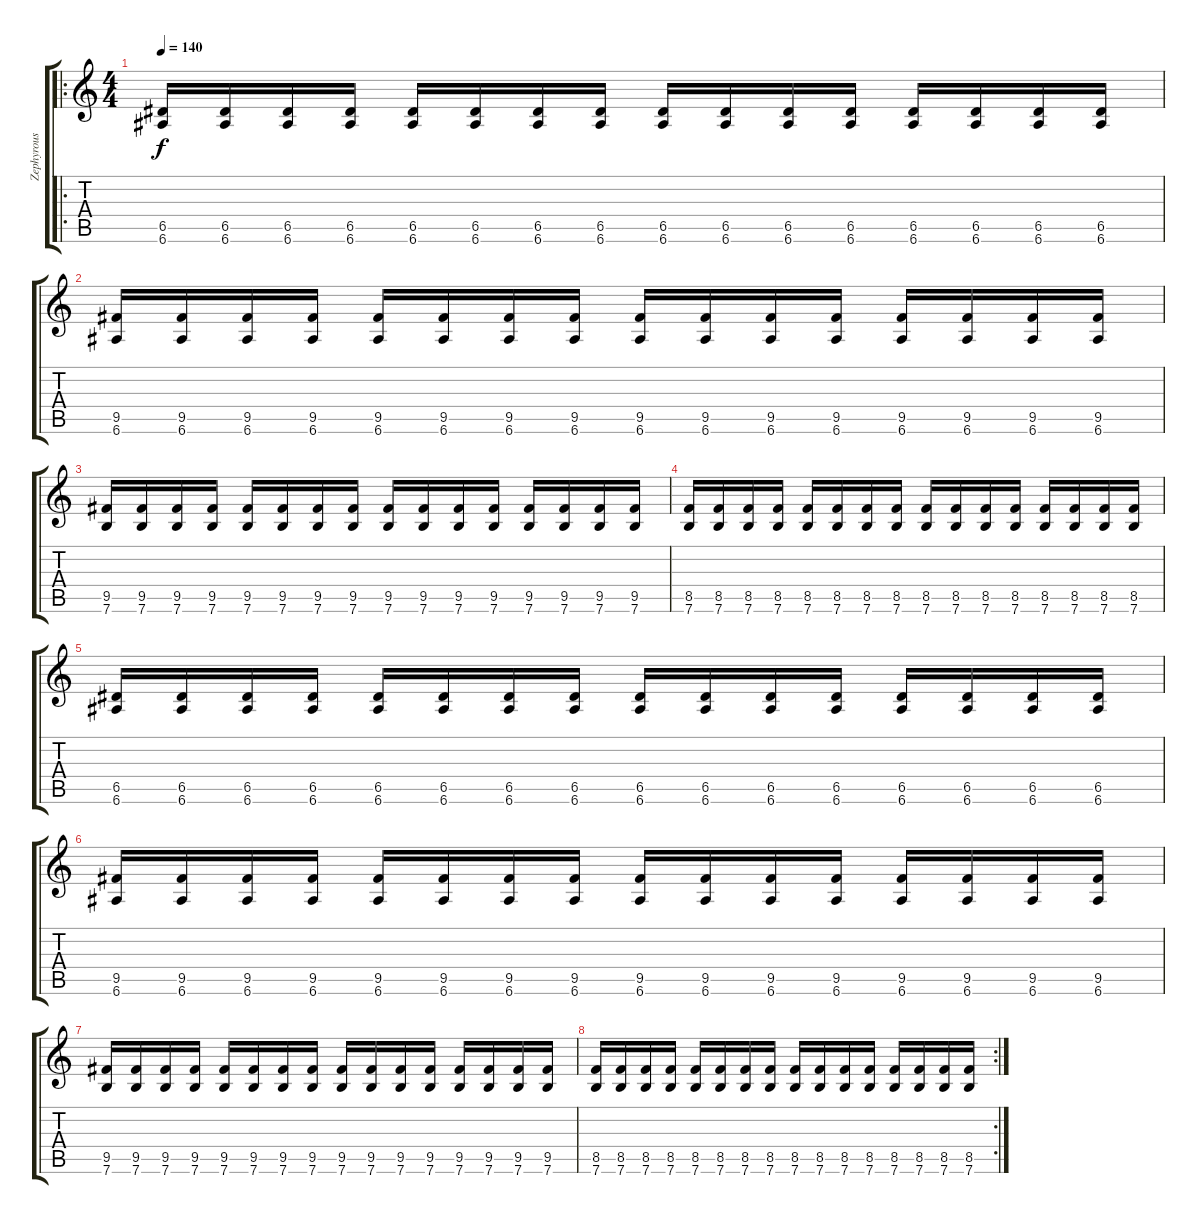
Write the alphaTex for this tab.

\track ("Zephyrous" "Zephyrous") {instrument overdrivenguitar}
\staff {score tabs}
\tuning (E4 B3 G3 D3 A2 E2) {hide}
\ro
\ts (4 4)
\tempo 140
\clef g2
\ks c
(6.5 6.6).16{dy f} (6.5 6.6).16 (6.5 6.6).16 (6.5 6.6).16 (6.5 6.6).16 (6.5 6.6).16 (6.5 6.6).16 (6.5 6.6).16 (6.5 6.6).16 (6.5 6.6).16 (6.5 6.6).16 (6.5 6.6).16 (6.5 6.6).16 (6.5 6.6).16 (6.5 6.6).16 (6.5 6.6).16 |
(9.5 6.6).16 (9.5 6.6).16 (9.5 6.6).16 (9.5 6.6).16 (9.5 6.6).16 (9.5 6.6).16 (9.5 6.6).16 (9.5 6.6).16 (9.5 6.6).16 (9.5 6.6).16 (9.5 6.6).16 (9.5 6.6).16 (9.5 6.6).16 (9.5 6.6).16 (9.5 6.6).16 (9.5 6.6).16 |
(9.5 7.6).16 (9.5 7.6).16 (9.5 7.6).16 (9.5 7.6).16 (9.5 7.6).16 (9.5 7.6).16 (9.5 7.6).16 (9.5 7.6).16 (9.5 7.6).16 (9.5 7.6).16 (9.5 7.6).16 (9.5 7.6).16 (9.5 7.6).16 (9.5 7.6).16 (9.5 7.6).16 (9.5 7.6).16 |
(8.5 7.6).16 (8.5 7.6).16 (8.5 7.6).16 (8.5 7.6).16 (8.5 7.6).16 (8.5 7.6).16 (8.5 7.6).16 (8.5 7.6).16 (8.5 7.6).16 (8.5 7.6).16 (8.5 7.6).16 (8.5 7.6).16 (8.5 7.6).16 (8.5 7.6).16 (8.5 7.6).16 (8.5 7.6).16 |
(6.5 6.6).16 (6.5 6.6).16 (6.5 6.6).16 (6.5 6.6).16 (6.5 6.6).16 (6.5 6.6).16 (6.5 6.6).16 (6.5 6.6).16 (6.5 6.6).16 (6.5 6.6).16 (6.5 6.6).16 (6.5 6.6).16 (6.5 6.6).16 (6.5 6.6).16 (6.5 6.6).16 (6.5 6.6).16 |
(9.5 6.6).16 (9.5 6.6).16 (9.5 6.6).16 (9.5 6.6).16 (9.5 6.6).16 (9.5 6.6).16 (9.5 6.6).16 (9.5 6.6).16 (9.5 6.6).16 (9.5 6.6).16 (9.5 6.6).16 (9.5 6.6).16 (9.5 6.6).16 (9.5 6.6).16 (9.5 6.6).16 (9.5 6.6).16 |
(9.5 7.6).16 (9.5 7.6).16 (9.5 7.6).16 (9.5 7.6).16 (9.5 7.6).16 (9.5 7.6).16 (9.5 7.6).16 (9.5 7.6).16 (9.5 7.6).16 (9.5 7.6).16 (9.5 7.6).16 (9.5 7.6).16 (9.5 7.6).16 (9.5 7.6).16 (9.5 7.6).16 (9.5 7.6).16 |
\rc 2
(8.5 7.6).16 (8.5 7.6).16 (8.5 7.6).16 (8.5 7.6).16 (8.5 7.6).16 (8.5 7.6).16 (8.5 7.6).16 (8.5 7.6).16 (8.5 7.6).16 (8.5 7.6).16 (8.5 7.6).16 (8.5 7.6).16 (8.5 7.6).16 (8.5 7.6).16 (8.5 7.6).16 (8.5 7.6).16
